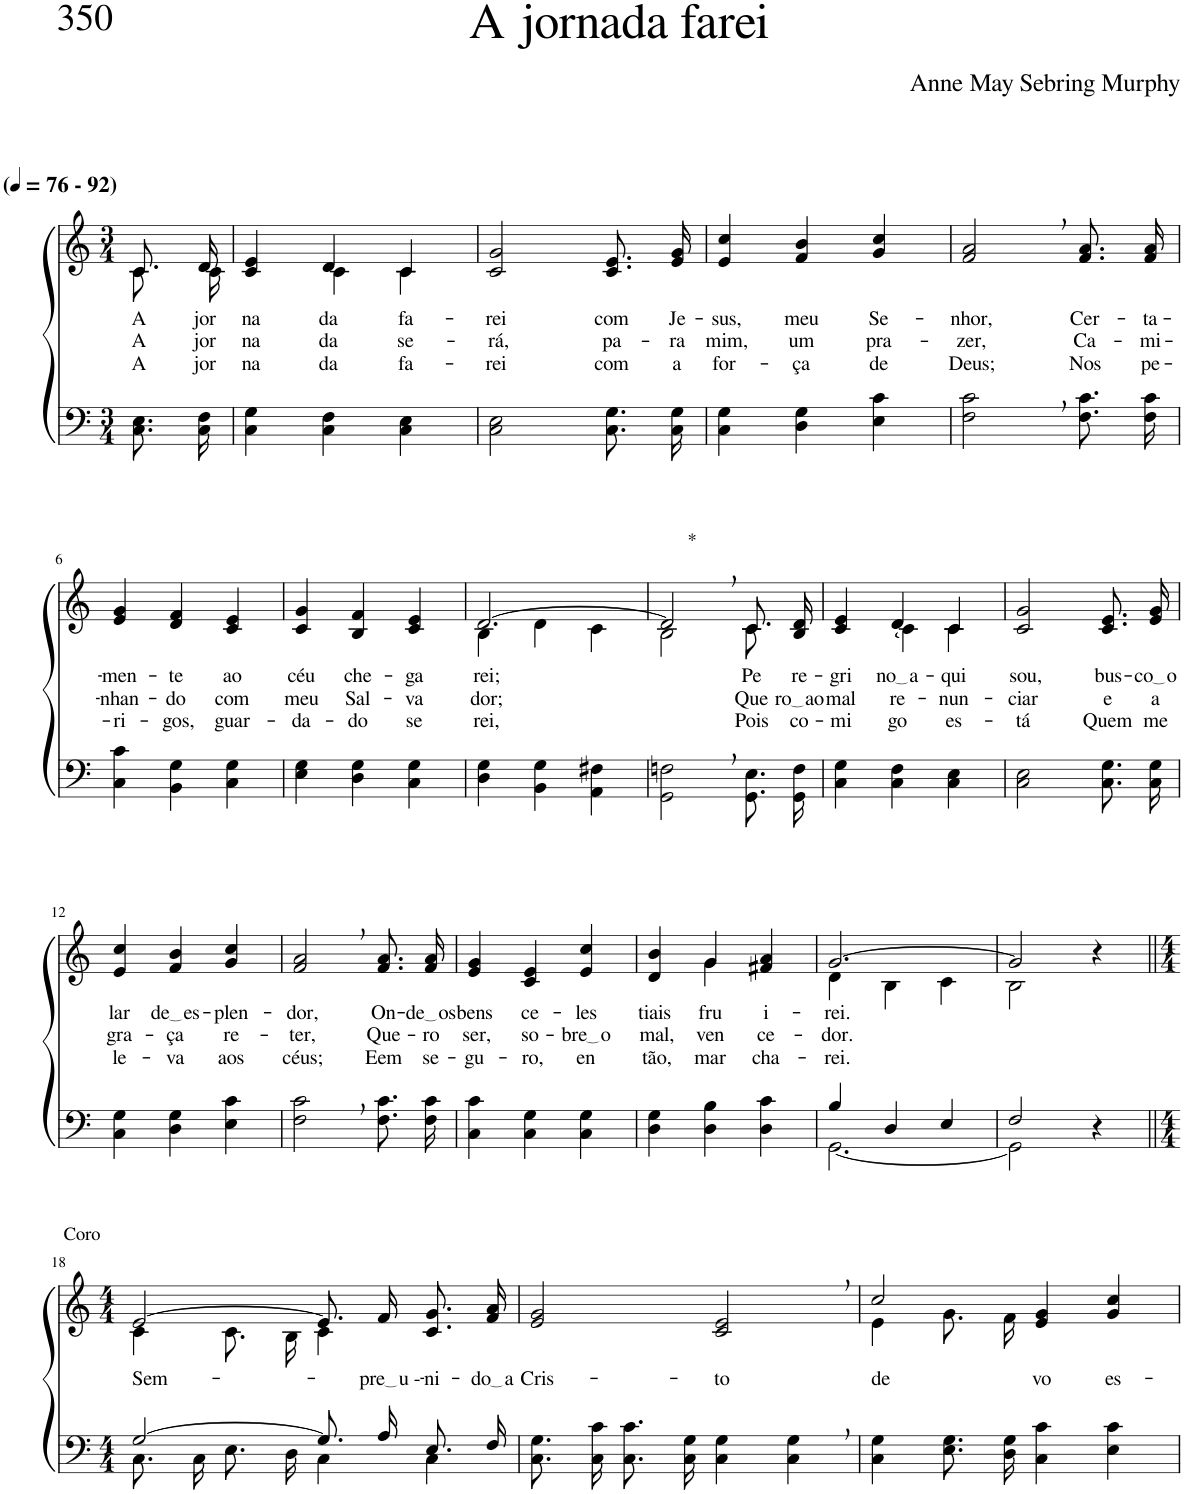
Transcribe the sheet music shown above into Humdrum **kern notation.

**kern	**kern	**text	**text	**text
*part2	*part1	*part1	*part1	*part1
*staff2	*staff1	*staff1	*staff1	*staff1
*I"Parte III e IV	*I"Parte I e II	*	*	*
*clefF4	*clefG2	*	*	*
*Trd-1c-2	*Trd-1c-2	*	*	*
*k[]	*k[]	*	*	*
*M3/4	*M3/4	*	*	*
*MM76	*MM76	*	*	*
=1	=1	=1	=1	=1
*	*^	*	*	*
!	!LO:TX:a:B:t=(	!	!	!	!
!	!LO:TX:a:B:t=- 92)	!	!	!	!
!	!	!	!LO:LY:b	!LO:LY:b	!LO:LY:b
8.C\ 8.E\L	8.c/L	8.c\L	A	A	A
!	!	!	!LO:LY:b	!LO:LY:b	!LO:LY:b
16C\ 16F\Jk	16d/Jk	16c\Jk	jor-	jor-	jor-
=2	=2	=2	=2	=2	=2
!	!	!	!LO:LY:b	!LO:LY:b	!LO:LY:b
4C\ 4G\	4c/ 4e/	4ryy	-na-	-na-	-na-
!	!	!	!LO:LY:b	!LO:LY:b	!LO:LY:b
4C\ 4F\	4d/	4c\	-da	-da	-da
!	!	!	!LO:LY:b	!LO:LY:b	!LO:LY:b
4C\ 4E\	4c/	4c\	fa-	se-	fa-
=3	=3	=3	=3	=3	=3
!	!	!	!LO:LY:b	!LO:LY:b	!LO:LY:b
*	*v	*v	*	*	*
2C\ 2E\	2c/ 2g/	-rei	-rá,	rei
!	!	!LO:LY:b	!LO:LY:b	!LO:LY:b
8.C\ 8.G\L	8.c/ 8.e/L	com	pa-	com
!	!	!LO:LY:b	!LO:LY:b	!LO:LY:b
16C\ 16G\Jk	16e/ 16g/Jk	Je-	-ra	a
=4	=4	=4	=4	=4
!	!	!LO:LY:b	!LO:LY:b	!LO:LY:b
4C\ 4G\	4e/ 4cc/	-sus,	mim,	for-
!	!	!LO:LY:b	!LO:LY:b	!LO:LY:b
4D\ 4G\	4f/ 4b/	meu	um	-ça
!	!	!LO:LY:b	!LO:LY:b	!LO:LY:b
4E\ 4c\	4g/ 4cc/	Se-	pra-	de
=5	=5	=5	=5	=5
!	!	!LO:LY:b	!LO:LY:b	!LO:LY:b
2F\, 2c\,	2f/, 2a/,	-nhor,	-zer,	Deus;
!	!	!LO:LY:b	!LO:LY:b	!LO:LY:b
8.F\ 8.c\L	8.f/ 8.a/L	Cer-	Ca-	Nos
!	!	!LO:LY:b	!LO:LY:b	!LO:LY:b
16F\ 16c\Jk	16f/ 16a/Jk	-ta-	-mi-	pe-
!!LO:LB:g=z
=6	=6	=6	=6	=6
!	!	!LO:LY:b	!LO:LY:b	!LO:LY:b
4C\ 4c\	4e/ 4g/	-men-	-nhan-	-ri-
!	!	!LO:LY:b	!LO:LY:b	!LO:LY:b
4BB\ 4G\	4d/ 4f/	-te	-do	-gos,
!	!	!LO:LY:b	!LO:LY:b	!LO:LY:b
4C\ 4G\	4c/ 4e/	ao	com	guar-
=7	=7	=7	=7	=7
!	!	!LO:LY:b	!LO:LY:b	!LO:LY:b
4E\ 4G\	4c/ 4g/	céu	meu	-da-
!	!	!LO:LY:b	!LO:LY:b	!LO:LY:b
4D\ 4G\	4B/ 4f/	che-	Sal-	-do
!	!	!LO:LY:b	!LO:LY:b	!LO:LY:b
4C\ 4G\	4c/ 4e/	-ga-	-va-	se-
=8	=8	=8	=8	=8
*	*^	*	*	*
!	!	!	!LO:LY:b	!LO:LY:b	!LO:LY:b
4D\ 4G\	[2.d/	4B\	-rei;	-dor;	-rei,
4BB\ 4G\	.	4d\	.	.	.
4AA\ 4F#X\	.	4c\	.	.	.
=9	=9	=9	=9	=9	=9
!	!LO:TX:a:t=*	!	!	!	!
2GG\, 2Fn\,	2d,/]	2B\	.	.	.
!	!	!	!LO:LY:b	!LO:LY:b	!LO:LY:b
8.GG/ 8.E/L	8.c/L	8.c\	Pe-	Que-	Pois
!	!	!	!LO:LY:b	!LO:LY:b	!LO:LY:b
16GG/ 16F/Jk	16B/ 16d/Jk	16ryy	-re-	ro ao	co-
=10	=10	=10	=10	=10	=10
!	!	!	!LO:LY:b	!LO:LY:b	!LO:LY:b
4C\ 4G\	4c/ 4e/	4ryy	-gri-	mal	-mi-
!	!	!	!LO:LY:b	!LO:LY:b	!LO:LY:b
4C\ 4F\	4d/	4c\	no a	re-	-go
!	!	!	!LO:LY:b	!LO:LY:b	!LO:LY:b
4C\ 4E\	4c/	4c\	-qui	-nun-	es-
=11	=11	=11	=11	=11	=11
!	!	!	!LO:LY:b	!LO:LY:b	!LO:LY:b
*	*v	*v	*	*	*
2C\ 2E\	2c/ 2g/	sou,	-ciar	-tá
!	!	!LO:LY:b	!LO:LY:b	!LO:LY:b
8.C\ 8.G\L	8.c/ 8.e/L	bus-	e	Quem
!	!	!LO:LY:b	!LO:LY:b	!LO:LY:b
16C\ 16G\Jk	16e/ 16g/Jk	co o	a	me
!!LO:LB:g=z
=12	=12	=12	=12	=12
!	!	!LO:LY:b	!LO:LY:b	!LO:LY:b
4C\ 4G\	4e/ 4cc/	lar	gra-	le-
!	!	!LO:LY:b	!LO:LY:b	!LO:LY:b
4D\ 4G\	4f/ 4b/	de es	-ça	-va
!	!	!LO:LY:b	!LO:LY:b	!LO:LY:b
4E\ 4c\	4g/ 4cc/	-plen-	re-	aos
=13	=13	=13	=13	=13
!	!	!LO:LY:b	!LO:LY:b	!LO:LY:b
2F\, 2c\,	2f/, 2a/,	-dor,	-ter,	céus;
!	!	!LO:LY:b	!LO:LY:b	!LO:LY:b
8.F\ 8.c\L	8.f/ 8.a/L	On-	Que-	Eem
!	!	!LO:LY:b	!LO:LY:b	!LO:LY:b
16F\ 16c\Jk	16f/ 16a/Jk	de os	-ro	se-
=14	=14	=14	=14	=14
!	!	!LO:LY:b	!LO:LY:b	!LO:LY:b
4C\ 4c\	4e/ 4g/	bens	ser,	-gu-
!	!	!LO:LY:b	!LO:LY:b	!LO:LY:b
4C\ 4G\	4c/ 4e/	ce-	so-	-ro,
!	!	!LO:LY:b	!LO:LY:b	!LO:LY:b
4C\ 4G\	4e/ 4cc/	-les-	bre o	en-
=15	=15	=15	=15	=15
*	*^	*	*	*
!	!	!	!LO:LY:b	!LO:LY:b	!LO:LY:b
4D\ 4G\	4ryy	4d/ 4b/	-tiais	mal,	-tão,
!	!	!	!LO:LY:b	!LO:LY:b	!LO:LY:b
4D\ 4B\	4g\	4g/	fru-	ven-	mar-
!	!	!	!LO:LY:b	!LO:LY:b	!LO:LY:b
4D\ 4c\	4ryy	4f#X/ 4a/	-i-	-ce-	-cha-
=16	=16	=16	=16	=16	=16
*^	*	*	*	*	*
!	!	!	!	!LO:LY:b	!LO:LY:b	!LO:LY:b
4B/	[2.GG\	[2.g/	4d\	-rei.	-dor.	-rei.
4D/	.	.	4B\	.	.	.
4E/	.	.	4c\	.	.	.
=17	=17	=17	=17	=17	=17	=17
2F/	2GG\]	2g/]	2B\	.	.	.
4r	4ryy	4r	4ryy	.	.	.
!!LO:LB:g=z	!!
=18||	=18||	=18||	=18||	=18||	=18||	=18||
*M4/4	*	*M4/4	*	*	*	*
!	!	!LO:TX:a:t=Coro	!	!	!	!
!	!	!	!	!LO:LY:b	!	!
[2G/	8.C\L	[2e/	4c\	Sem-	.	.
.	16C\Jk	.	.	.	.	.
.	8.E\L	.	8.c\L	.	.	.
.	16D\Jk	.	16B\Jk	.	.	.
8.G/L]	4C\	8.e/L]	4c\	.	.	.
!	!	!	!	!LO:LY:b	!	!
16A/Jk	.	16f/Jk	.	pre u -	.	.
!	!	!	!	!LO:LY:b	!	!
8.E/L	4C\	8.c/ 8.g/L	4ryy	-ni-	.	.
!	!	!	!	!LO:LY:b	!	!
16F/Jk	.	16f/ 16a/Jk	.	do a	.	.
*v	*v	*	*	*	*	*
*	*v	*v	*	*	*
=19	=19	=19	=19	=19
!	!	!LO:LY:b	!	!
8.C\ 8.G\L	2e/ 2g/	Cris-	.	.
16C\ 16c\Jk	.	.	.	.
8.C\ 8.c\L	.	.	.	.
16C\ 16G\Jk	.	.	.	.
!	!	!LO:LY:b	!	!
4C\ 4G\	2c/, 2e/,	-to	.	.
4C\, 4G\,	.	.	.	.
=20	=20	=20	=20	=20
*	*^	*	*	*
!	!	!	!LO:LY:b	!	!
4C\ 4G\	2cc/	4e\	de-	.	.
8.E\ 8.G\L	.	8.g\L	.	.	.
16D\ 16G\Jk	.	16f\Jk	.	.	.
!	!	!	!LO:LY:b	!	!
4C\ 4c\	4e/ 4g/	2ryy	-vo	.	.
!	!	!	!LO:LY:b	!	!
4E\ 4c\	4g/ 4cc/	.	es-	.	.
*	*v	*v	*	*	*
=	=	=	=	=
*-	*-	*-	*-	*-
